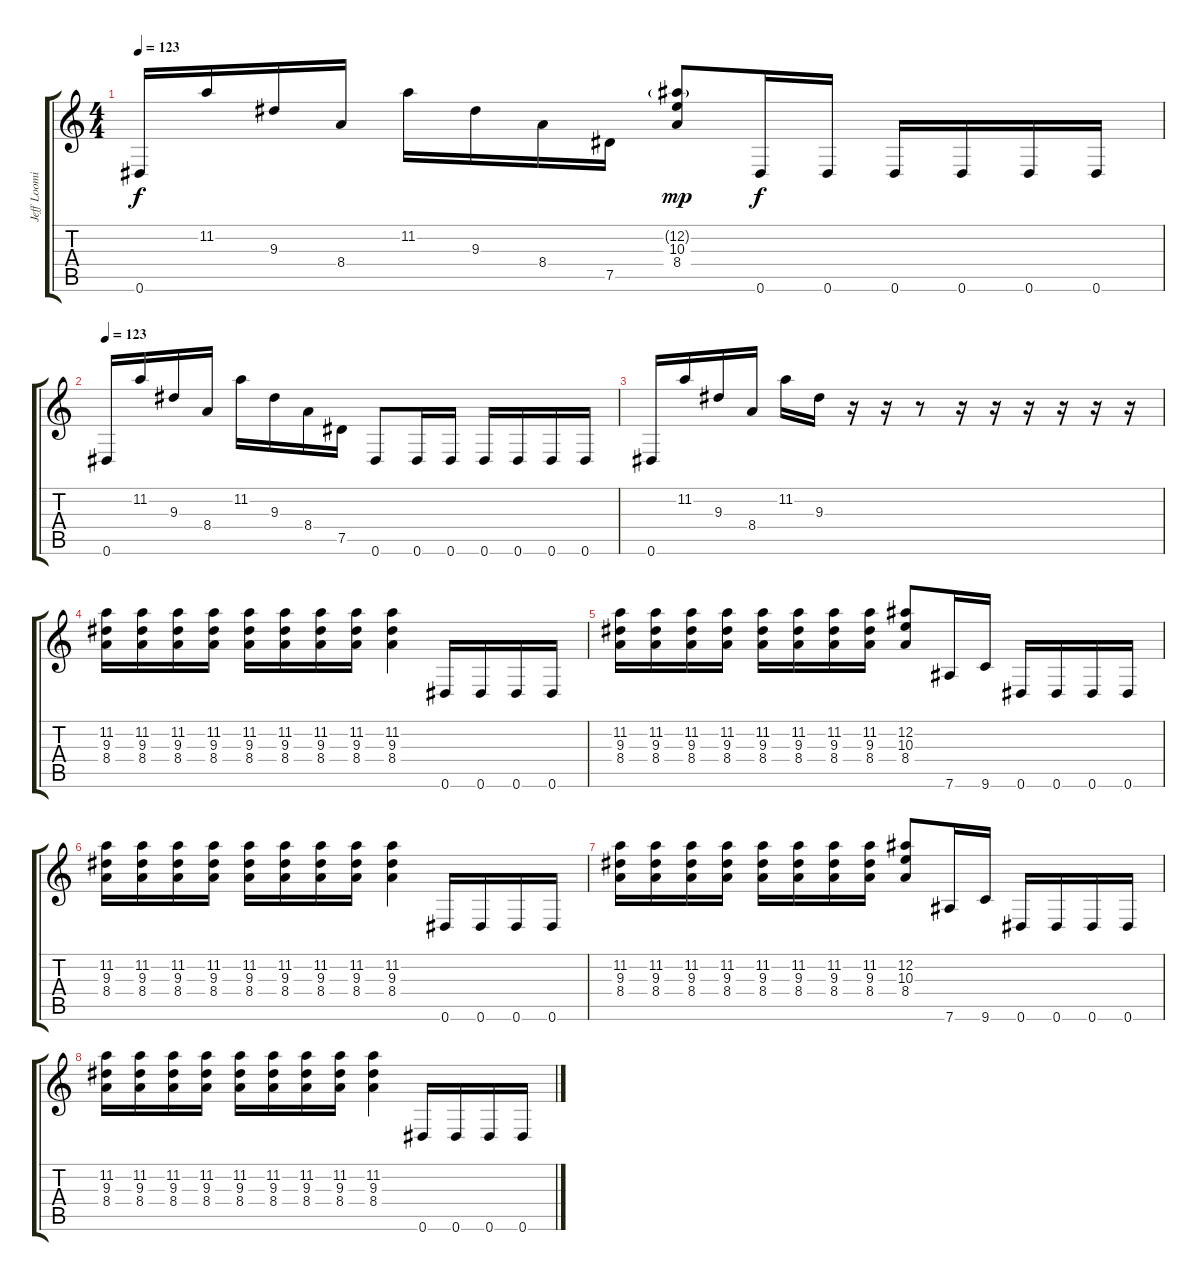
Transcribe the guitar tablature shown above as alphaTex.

\track ("Jeff Loomis" "Jeff Loomi") {instrument distortionguitar}
\staff {score tabs}
\tuning (Eb4 Bb3 Gb3 Db3 Ab2 Eb2) {hide}
\ts (4 4)
\tempo 123
\clef g2
\ks c
0.6.16{dy f} 11.2.16 9.3.16 8.4.16 11.2.16 9.3.16 8.4.16 7.5.16 (12.2{g} 10.3 8.4).8{dy mp} 0.6.16{dy f} 0.6.16 0.6.16 0.6.16 0.6.16 0.6.16 |
\tempo 123
0.6.16 11.2.16 9.3.16 8.4.16 11.2.16 9.3.16 8.4.16 7.5.16 0.6.8 0.6.16 0.6.16 0.6.16 0.6.16 0.6.16 0.6.16 |
0.6.16 11.2.16 9.3.16 8.4.16 11.2.16 9.3.16 r.16 r.16 r.8 r.16 r.16 r.16 r.16 r.16 r.16 |
(11.2 9.3 8.4).16 (11.2 9.3 8.4).16 (11.2 9.3 8.4).16 (11.2 9.3 8.4).16 (11.2 9.3 8.4).16 (11.2 9.3 8.4).16 (11.2 9.3 8.4).16 (11.2 9.3 8.4).16 (11.2 9.3 8.4).4 0.6.16 0.6.16 0.6.16 0.6.16 |
(11.2 9.3 8.4).16 (11.2 9.3 8.4).16 (11.2 9.3 8.4).16 (11.2 9.3 8.4).16 (11.2 9.3 8.4).16 (11.2 9.3 8.4).16 (11.2 9.3 8.4).16 (11.2 9.3 8.4).16 (12.2 10.3 8.4).8 7.6.16 9.6.16 0.6.16 0.6.16 0.6.16 0.6.16 |
(11.2 9.3 8.4).16 (11.2 9.3 8.4).16 (11.2 9.3 8.4).16 (11.2 9.3 8.4).16 (11.2 9.3 8.4).16 (11.2 9.3 8.4).16 (11.2 9.3 8.4).16 (11.2 9.3 8.4).16 (11.2 9.3 8.4).4 0.6.16 0.6.16 0.6.16 0.6.16 |
(11.2 9.3 8.4).16 (11.2 9.3 8.4).16 (11.2 9.3 8.4).16 (11.2 9.3 8.4).16 (11.2 9.3 8.4).16 (11.2 9.3 8.4).16 (11.2 9.3 8.4).16 (11.2 9.3 8.4).16 (12.2 10.3 8.4).8 7.6.16 9.6.16 0.6.16 0.6.16 0.6.16 0.6.16 |
(11.2 9.3 8.4).16 (11.2 9.3 8.4).16 (11.2 9.3 8.4).16 (11.2 9.3 8.4).16 (11.2 9.3 8.4).16 (11.2 9.3 8.4).16 (11.2 9.3 8.4).16 (11.2 9.3 8.4).16 (11.2 9.3 8.4).4 0.6.16 0.6.16 0.6.16 0.6.16
